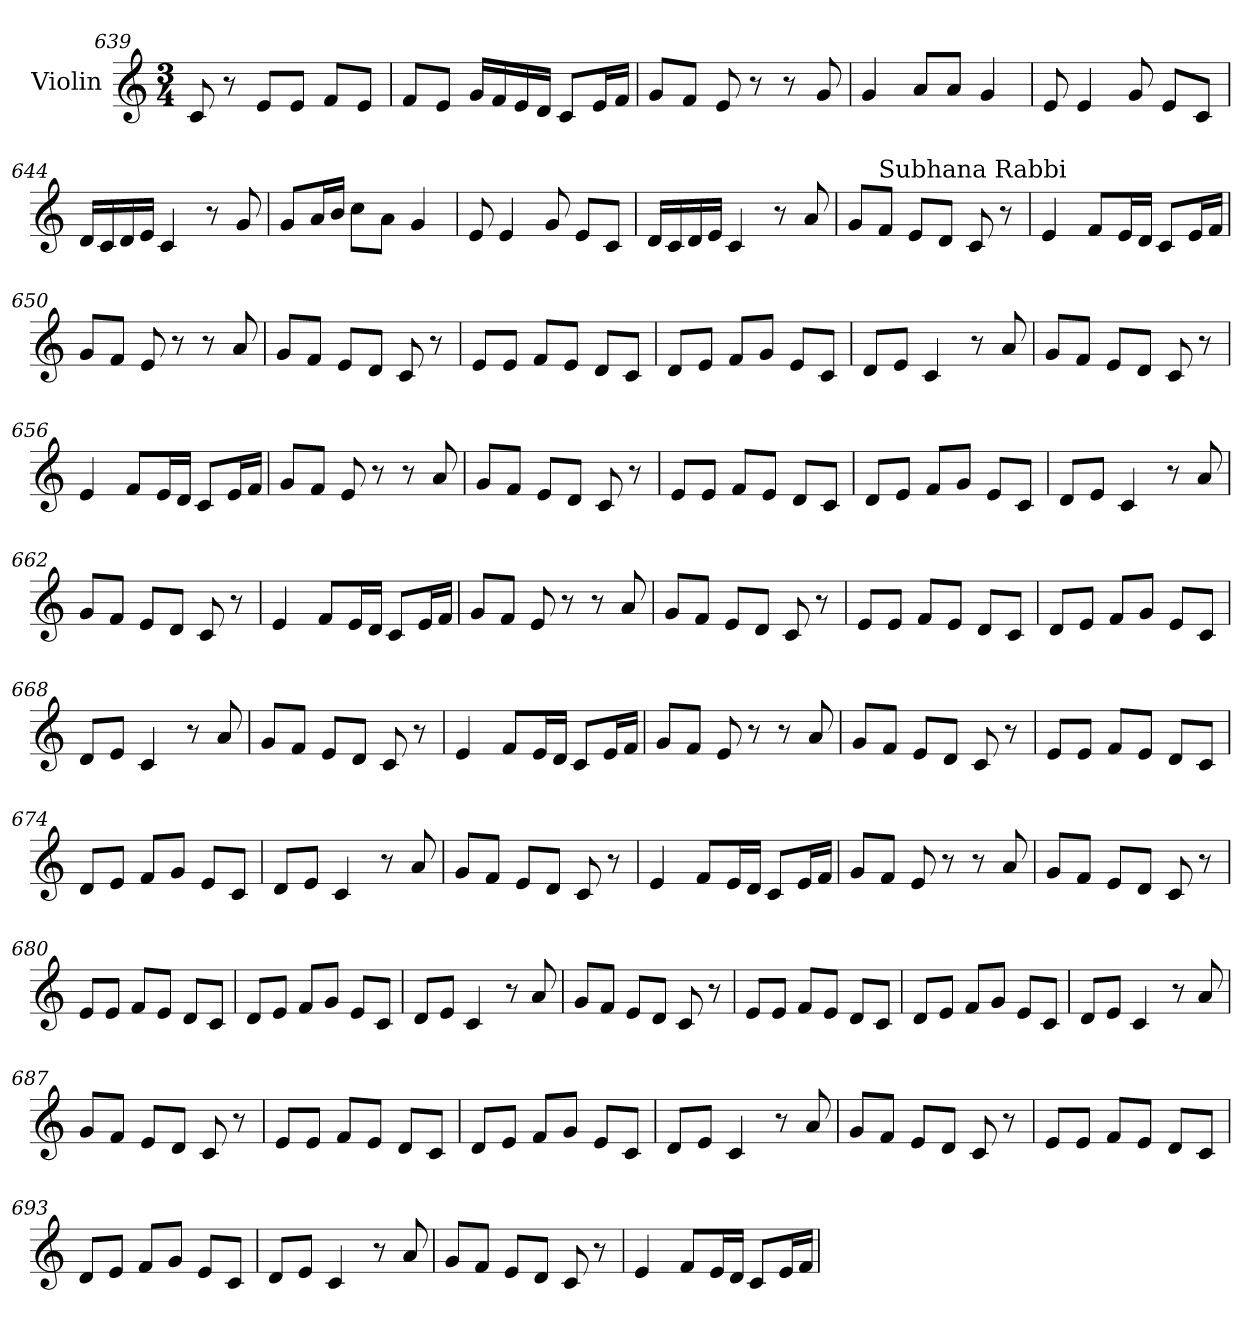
**kern
*part1
*staff1
*I"Violin
*clefG2
*k[]
*M3/4
=639
8c/
8r
8e/L
8e/J
8f/L
8e/J
=640
8f/L
8e/J
16g/LL
16f/
16e/
16d/JJ
8c/L
16e/L
16f/JJ
=641
8g/L
8f/J
8e/
8r
8r
8g/
=642
4g/
8a/L
8a/J
4g/
!!LO:LB:g=z
=643
8e/
4e/
8g/
8e/L
8c/J
=644
16d/LL
16c/
16d/
16e/JJ
4c/
8r
8g/
=645
8g/L
16a/L
16b/JJ
8cc\L
8a\J
4g/
=646
8e/
4e/
8g/
8e/L
8c/J
=647
16d/LL
16c/
16d/
16e/JJ
4c/
8r
8a/
!!LO:LB:g=z
=648
8g/L
!LO:TX:a:t=Subhana Rabbi
8f/J
8e/L
8d/J
8c/
8r
=649
4e/
8f/L
16e/L
16d/JJ
8c/L
16e/L
16f/JJ
=650
8g/L
8f/J
8e/
8r
8r
8a/
=651
8g/L
8f/J
8e/L
8d/J
8c/
8r
=652
8e/L
8e/J
8f/L
8e/J
8d/L
8c/J
=653
8d/L
8e/J
8f/L
8g/J
8e/L
8c/J
!!LO:LB:g=z
=654
8d/L
8e/J
4c/
8r
8a/
=655
8g/L
8f/J
8e/L
8d/J
8c/
8r
=656
4e/
8f/L
16e/L
16d/JJ
8c/L
16e/L
16f/JJ
=657
8g/L
8f/J
8e/
8r
8r
8a/
=658
8g/L
8f/J
8e/L
8d/J
8c/
8r
=659
8e/L
8e/J
8f/L
8e/J
8d/L
8c/J
!!LO:LB:g=z
=660
8d/L
8e/J
8f/L
8g/J
8e/L
8c/J
=661
8d/L
8e/J
4c/
8r
8a/
=662
8g/L
8f/J
8e/L
8d/J
8c/
8r
=663
4e/
8f/L
16e/L
16d/JJ
8c/L
16e/L
16f/JJ
=664
8g/L
8f/J
8e/
8r
8r
8a/
=665
8g/L
8f/J
8e/L
8d/J
8c/
8r
!!LO:LB:g=z
=666
8e/L
8e/J
8f/L
8e/J
8d/L
8c/J
=667
8d/L
8e/J
8f/L
8g/J
8e/L
8c/J
=668
8d/L
8e/J
4c/
8r
8a/
=669
8g/L
8f/J
8e/L
8d/J
8c/
8r
=670
4e/
8f/L
16e/L
16d/JJ
8c/L
16e/L
16f/JJ
=671
8g/L
8f/J
8e/
8r
8r
8a/
!!LO:LB:g=z
=672
8g/L
8f/J
8e/L
8d/J
8c/
8r
=673
8e/L
8e/J
8f/L
8e/J
8d/L
8c/J
=674
8d/L
8e/J
8f/L
8g/J
8e/L
8c/J
=675
8d/L
8e/J
4c/
8r
8a/
=676
8g/L
8f/J
8e/L
8d/J
8c/
8r
=677
4e/
8f/L
16e/L
16d/JJ
8c/L
16e/L
16f/JJ
!!LO:PB:g=z
=678
8g/L
8f/J
8e/
8r
8r
8a/
=679
8g/L
8f/J
8e/L
8d/J
8c/
8r
=680
8e/L
8e/J
8f/L
8e/J
8d/L
8c/J
=681
8d/L
8e/J
8f/L
8g/J
8e/L
8c/J
=682
8d/L
8e/J
4c/
8r
8a/
=683
8g/L
8f/J
8e/L
8d/J
8c/
8r
!!LO:LB:g=z
=684
8e/L
8e/J
8f/L
8e/J
8d/L
8c/J
=685
8d/L
8e/J
8f/L
8g/J
8e/L
8c/J
=686
8d/L
8e/J
4c/
8r
8a/
=687
8g/L
8f/J
8e/L
8d/J
8c/
8r
=688
8e/L
8e/J
8f/L
8e/J
8d/L
8c/J
=689
8d/L
8e/J
8f/L
8g/J
8e/L
8c/J
!!LO:LB:g=z
=690
8d/L
8e/J
4c/
8r
8a/
=691
8g/L
8f/J
8e/L
8d/J
8c/
8r
=692
8e/L
8e/J
8f/L
8e/J
8d/L
8c/J
=693
8d/L
8e/J
8f/L
8g/J
8e/L
8c/J
=694
8d/L
8e/J
4c/
8r
8a/
=695
8g/L
8f/J
8e/L
8d/J
8c/
8r
!!LO:LB:g=z
=696
4e/
8f/L
16e/L
16d/JJ
8c/L
16e/L
16f/JJ
=
*-
